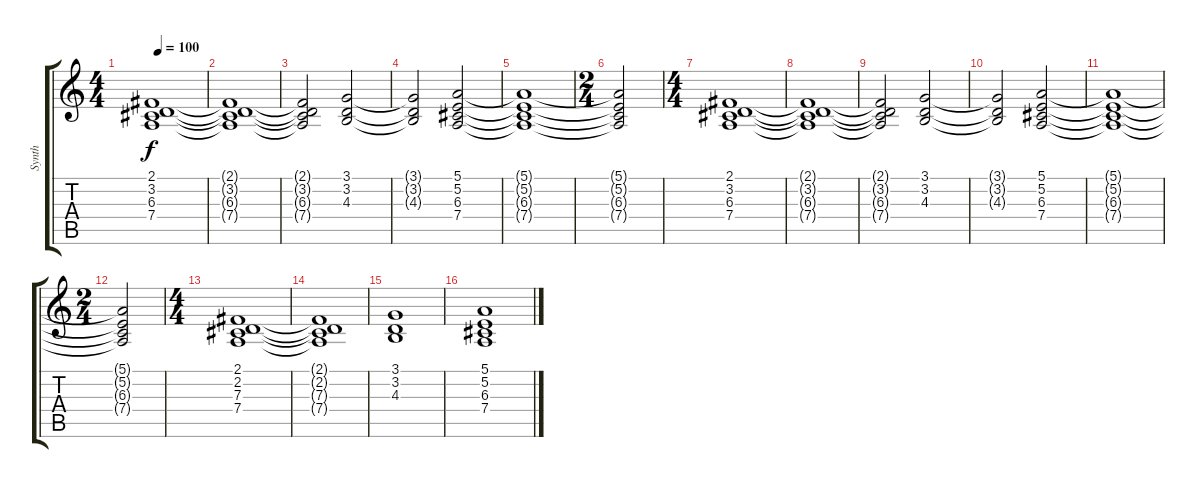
\track ("Synth" "Synth") {instrument synthstrings1}
\staff {score tabs}
\tuning (E4 B3 G3 D3 A2 E2) {hide}
\ts (4 4)
\tempo 100
\clef g2
\ks c
(2.1 3.2 6.3 7.4).1{dy f instrument synthstrings1} |
(2.1{t} 3.2{t} 6.3{t} 7.4{t}).1 |
(2.1{t} 3.2{t} 6.3{t} 7.4{t}).2 (3.1 3.2 4.3).2 |
(3.1{t} 3.2{t} 4.3{t}).2 (5.1 5.2 6.3 7.4).2 |
(5.1{t} 5.2{t} 6.3{t} 7.4{t}).1 |
\ts (2 4)
(5.1{t} 5.2{t} 6.3{t} 7.4{t}).2 |
\ts (4 4)
(2.1 3.2 6.3 7.4).1 |
(2.1{t} 3.2{t} 6.3{t} 7.4{t}).1 |
(2.1{t} 3.2{t} 6.3{t} 7.4{t}).2 (3.1 3.2 4.3).2 |
(3.1{t} 3.2{t} 4.3{t}).2 (5.1 5.2 6.3 7.4).2 |
(5.1{t} 5.2{t} 6.3{t} 7.4{t}).1 |
\ts (2 4)
(5.1{t} 5.2{t} 6.3{t} 7.4{t}).2 |
\ts (4 4)
(2.1 2.2 7.3 7.4).1 |
(2.1{t} 2.2{t} 7.3{t} 7.4{t}).1 |
(3.1 3.2 4.3).1 |
(5.1 5.2 6.3 7.4).1
